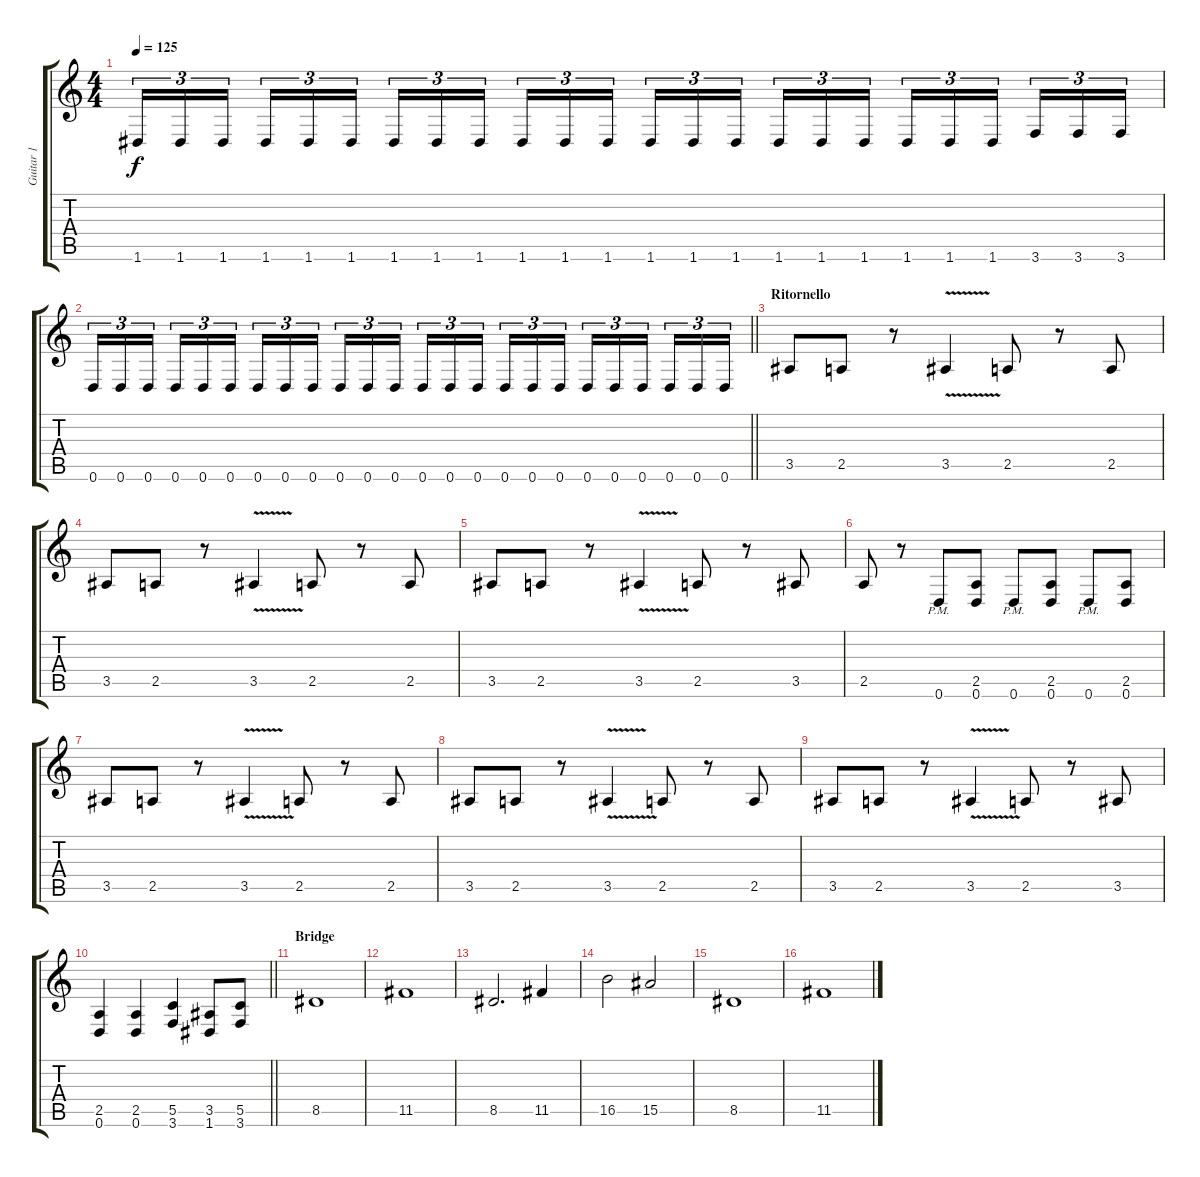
\track ("Guitar 1" "Guitar 1") {instrument distortionguitar}
\staff {score tabs}
\tuning (D4 A3 F3 C3 G2 D2) {hide}
\ts (4 4)
\tempo 125
\clef g2
\ks c
1.6.16{tu (3 2) dy f} 1.6.16{tu (3 2)} 1.6.16{tu (3 2) beam splitsecondary} 1.6.16{tu (3 2)} 1.6.16{tu (3 2)} 1.6.16{tu (3 2)} 1.6.16{tu (3 2)} 1.6.16{tu (3 2)} 1.6.16{tu (3 2) beam splitsecondary} 1.6.16{tu (3 2)} 1.6.16{tu (3 2)} 1.6.16{tu (3 2)} 1.6.16{tu (3 2)} 1.6.16{tu (3 2)} 1.6.16{tu (3 2) beam splitsecondary} 1.6.16{tu (3 2)} 1.6.16{tu (3 2)} 1.6.16{tu (3 2)} 1.6.16{tu (3 2)} 1.6.16{tu (3 2)} 1.6.16{tu (3 2) beam splitsecondary} 3.6.16{tu (3 2)} 3.6.16{tu (3 2)} 3.6.16{tu (3 2)} |
\barLineRight lightlight
0.6.16{tu (3 2)} 0.6.16{tu (3 2)} 0.6.16{tu (3 2) beam splitsecondary} 0.6.16{tu (3 2)} 0.6.16{tu (3 2)} 0.6.16{tu (3 2)} 0.6.16{tu (3 2)} 0.6.16{tu (3 2)} 0.6.16{tu (3 2) beam splitsecondary} 0.6.16{tu (3 2)} 0.6.16{tu (3 2)} 0.6.16{tu (3 2)} 0.6.16{tu (3 2)} 0.6.16{tu (3 2)} 0.6.16{tu (3 2) beam splitsecondary} 0.6.16{tu (3 2)} 0.6.16{tu (3 2)} 0.6.16{tu (3 2)} 0.6.16{tu (3 2)} 0.6.16{tu (3 2)} 0.6.16{tu (3 2) beam splitsecondary} 0.6.16{tu (3 2)} 0.6.16{tu (3 2)} 0.6.16{tu (3 2)} |
\section ("" "Ritornello")
3.5.8 2.5.8 r.8 3.5{v}.4 2.5.8 r.8 2.5.8 |
3.5.8 2.5.8 r.8 3.5{v}.4 2.5.8 r.8 2.5.8 |
3.5.8 2.5.8 r.8 3.5{v}.4 2.5.8 r.8 3.5.8 |
2.5.8 r.8 0.6{pm}.8 (2.5 0.6).8 0.6{pm}.8 (2.5 0.6).8 0.6{pm}.8 (2.5 0.6).8 |
3.5.8 2.5.8 r.8 3.5{v}.4 2.5.8 r.8 2.5.8 |
3.5.8 2.5.8 r.8 3.5{v}.4 2.5.8 r.8 2.5.8 |
3.5.8 2.5.8 r.8 3.5{v}.4 2.5.8 r.8 3.5.8 |
\barLineRight lightlight
(2.5 0.6).4 (2.5 0.6).4 (5.5 3.6).4 (3.5 1.6).8 (5.5 3.6).8 |
\section ("" "Bridge")
8.5.1 |
11.5.1 |
8.5.2{d} 11.5.4 |
16.5.2 15.5.2 |
8.5.1 |
11.5.1
